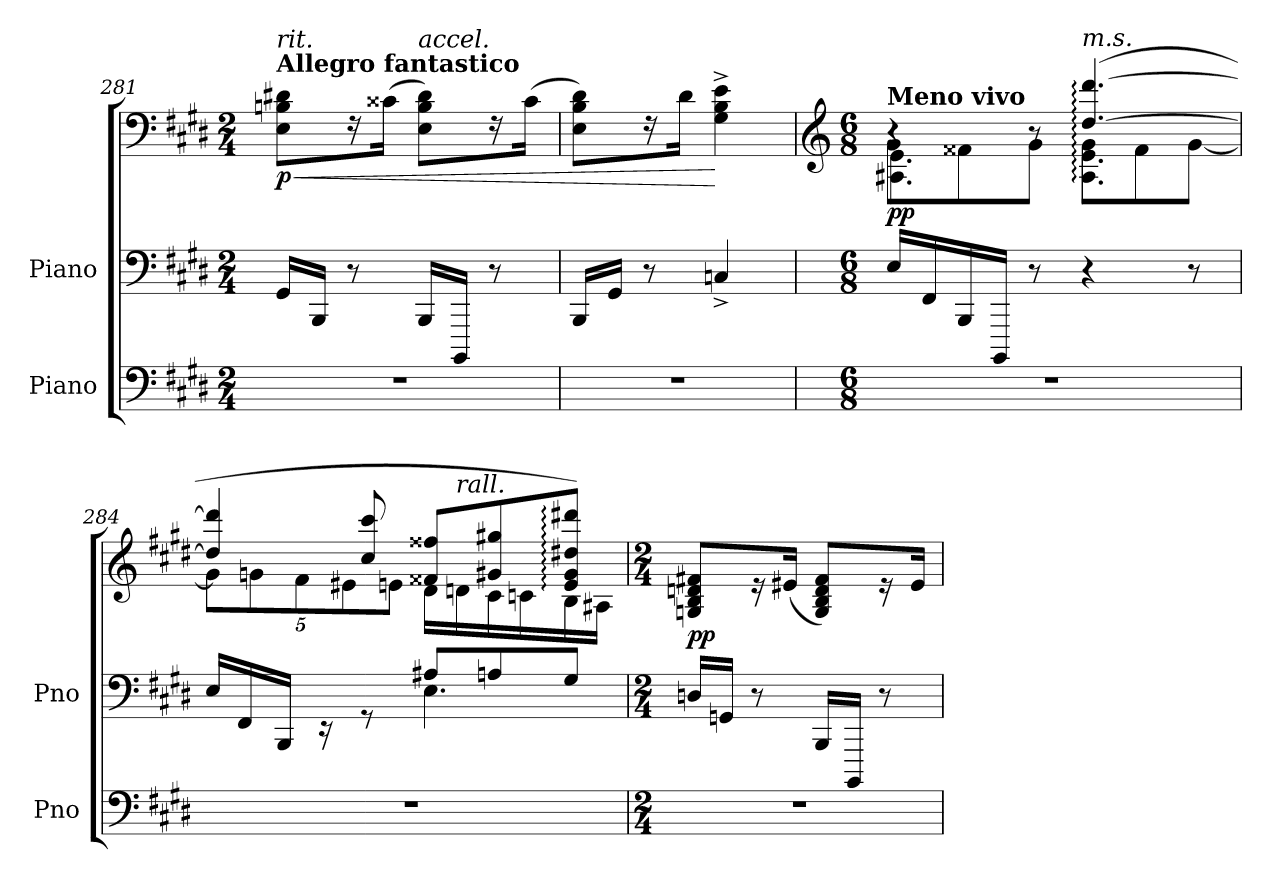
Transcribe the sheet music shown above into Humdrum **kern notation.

**kern	**kern	**kern	**dynam
*part2	*part1	*part1	*part1
*staff3	*staff2	*staff1	*staff1/2
*I"Piano	*I"Piano	*	*
*I'Pno	*I'Pno	*	*
!!LO:LB:g=z
*clefF4	*clefF4	*clefF4	*
*k[f#c#g#d#]	*k[f#c#g#d#]	*k[f#c#g#d#]	*
*M2/4	*M2/4	*M2/4	*
=281	=281	=281	=281
!	!	!LO:TX:a:B:t=Allegro fantastico	!
!	!	!LO:TX:a:i:t=rit.	!
!	!	!	!LO:HP:b
!	!	!	!LO:DY:n=1:b
2r	16GG#/LL	8E\ 8Bn\ 8d#X\L	< p
.	16BBB/JJ	.	.
.	8r	16rF	.
.	.	(16c##X\Jk	.
!	!	!LO:TX:a:i:t=accel.	!
.	16BBB/LL	8E\ 8B\ 8d#\L)	.
.	16BBBB/JJ	.	.
.	8r	16rF	.
.	.	(16c##\Jk	.
=282	=282	=282	=282
2r	16BBB/LL	8E\ 8B\ 8d#\L)	.
.	16GG#/JJ	.	.
.	8r	16rF	.
.	.	16d#\Jk	.
.	4Cn^/	4G#\^ 4B\^ 4e\^	[
=283	=283	=283	=283
*	*	*clefG2	*
*M6/8	*M6/8	*M6/8	*
*	*	*^	*
*	*	*	*^	*
*	*	*	*	*^	*
!	!	!LO:TX:a:B:t=Meno vivo	!	!	!	!
!	!	!	!	!	!	!LO:DY:b
2.r	16E/LL	4r	8g#\L	4.ryy	4.A#X\ 4.e\	pp
.	16FF#/	.	.	.	.	.
.	16BBB/	.	8f##X\	.	.	.
.	16BBBB/JJ	.	.	.	.	.
.	8r	8r	8g#\J	.	.	.
!	!	!LO:TX:a:i:t=m.s.	!	!	!	!
.	4r	([4.dd#/ [4.ddd#/	8g#\L	8A#!yy: 8e!yy: 8g#!yy: 8dd#!yy: 8ddd#!yy:	4.A#\: 4.e\:	.
.	.	.	8f##\	4ryy	.	.
.	8r	.	[8g#\J	.	.	.
*	*	*	*v	*v	*v	*
=284	=284	=284	=284	=284
*	*^	*	*	*
*	*	*	*	*Xbrackettup	*
2.r	16E/LL	4.ryy	4dd#/] 4ddd#/]	40%3g#\L]	.
.	16FF#/	.	.	.	.
.	.	.	.	40%3gn\	.
.	16BBB/JJ	.	.	.	.
.	.	.	.	40%3f#\	.
.	16rEE	.	.	.	.
.	.	.	.	40%3e#X\	.
.	8rGG	.	8cc#/ 8ccc#/	.	.
.	.	.	.	40%3en\J	.
.	8A#X/L	4.E\	8f##X/ 8ff##X/L	16d#\LL	.
!	!	!	!	!LO:TX:a:i:t=rall.	!
.	.	.	.	16dn\	.
.	8An/	.	8g#X/ 8gg#X/	16c#\	.
.	.	.	.	16cn\	.
.	8G#/J	.	8e/: 8g#/: 8dd#X/: 8ddd#X/:J)	16B\	.
.	.	.	.	16A#i\JJ	.
*	*v	*v	*	*	*
*	*	*v	*v	*
!!LO:LB:g=z
=285	=285	=285	=285
*M2/4	*M2/4	*M2/4	*
*	*	*^	*
!	!	!LO:TX:a:B:t=Allegro	!	!
!	!	!	!	!LO:DY:b
*	*	*v	*v	*
2r	16Dn/LL	8Gn/ 8B/ 8dn/ 8f#X/L	pp
.	16GGn/JJ	.	.
.	8r	16r	.
.	.	(16e#X/Jk	.
.	16BBB/LL	8G/ 8B/ 8d/ 8f#/L)	.
.	16BBBB/JJ	.	.
.	8r	16r	.
.	.	16e#/Jk	.
=	=	=	=
*-	*-	*-	*-
